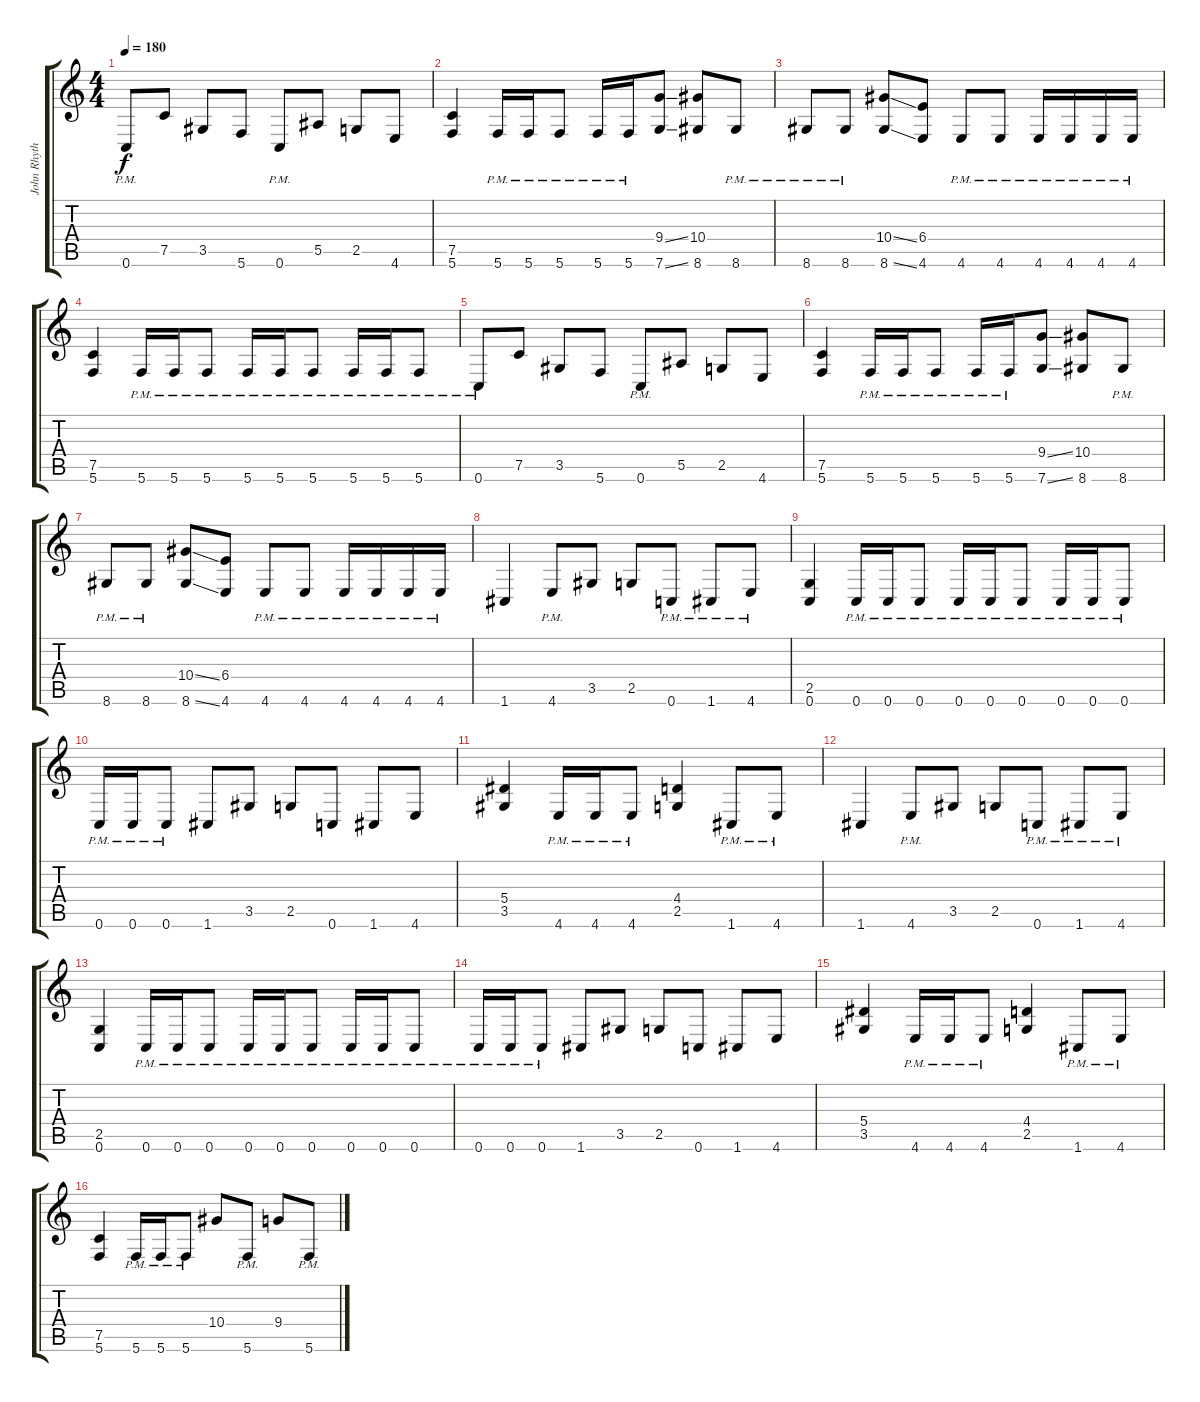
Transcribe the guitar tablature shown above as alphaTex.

\track ("John Rhythm" "John Rhyth") {instrument distortionguitar}
\staff {score tabs}
\tuning (C4 G3 Eb3 Bb2 F2 C2) {hide}
\ts (4 4)
\tempo 180
\clef g2
\ks c
0.6{pm}.8{dy f} 7.5.8 3.5.8 5.6.8 0.6{pm}.8 5.5.8 2.5.8 4.6.8 |
(7.5 5.6).4 5.6{pm}.16 5.6{pm}.16 5.6{pm}.8 5.6{pm}.16 5.6{pm}.16 (9.4{ss} 7.6{ss}).8 (10.4 8.6).8 8.6{pm}.8 |
8.6{pm}.8 8.6{pm}.8 (10.4{ss} 8.6{ss}).8 (6.4 4.6).8 4.6{pm}.8 4.6{pm}.8 4.6{pm}.16 4.6{pm}.16 4.6{pm}.16 4.6{pm}.16 |
(7.5 5.6).4 5.6{pm}.16 5.6{pm}.16 5.6{pm}.8 5.6{pm}.16 5.6{pm}.16 5.6{pm}.8 5.6{pm}.16 5.6{pm}.16 5.6{pm}.8 |
0.6{pm}.8 7.5.8 3.5.8 5.6.8 0.6{pm}.8 5.5.8 2.5.8 4.6.8 |
(7.5 5.6).4 5.6{pm}.16 5.6{pm}.16 5.6{pm}.8 5.6{pm}.16 5.6{pm}.16 (9.4{ss} 7.6{ss}).8 (10.4 8.6).8 8.6{pm}.8 |
8.6{pm}.8 8.6{pm}.8 (10.4{ss} 8.6{ss}).8 (6.4 4.6).8 4.6{pm}.8 4.6{pm}.8 4.6{pm}.16 4.6{pm}.16 4.6{pm}.16 4.6{pm}.16 |
1.6.4 4.6{pm}.8 3.5.8 2.5.8 0.6{pm}.8 1.6{pm}.8 4.6{pm}.8 |
(2.5 0.6).4 0.6{pm}.16 0.6{pm}.16 0.6{pm}.8 0.6{pm}.16 0.6{pm}.16 0.6{pm}.8 0.6{pm}.16 0.6{pm}.16 0.6{pm}.8 |
0.6{pm}.16 0.6{pm}.16 0.6{pm}.8 1.6.8 3.5.8 2.5.8 0.6.8 1.6.8 4.6.8 |
(5.4 3.5).4 4.6{pm}.16 4.6{pm}.16 4.6{pm}.8 (4.4 2.5).4 1.6{pm}.8 4.6{pm}.8 |
1.6.4 4.6{pm}.8 3.5.8 2.5.8 0.6{pm}.8 1.6{pm}.8 4.6{pm}.8 |
(2.5 0.6).4 0.6{pm}.16 0.6{pm}.16 0.6{pm}.8 0.6{pm}.16 0.6{pm}.16 0.6{pm}.8 0.6{pm}.16 0.6{pm}.16 0.6{pm}.8 |
0.6{pm}.16 0.6{pm}.16 0.6{pm}.8 1.6.8 3.5.8 2.5.8 0.6.8 1.6.8 4.6.8 |
(5.4 3.5).4 4.6{pm}.16 4.6{pm}.16 4.6{pm}.8 (4.4 2.5).4 1.6{pm}.8 4.6{pm}.8 |
(7.5 5.6).4 5.6{pm}.16 5.6{pm}.16 5.6{pm}.8 10.4.8 5.6{pm}.8 9.4.8 5.6{pm}.8
